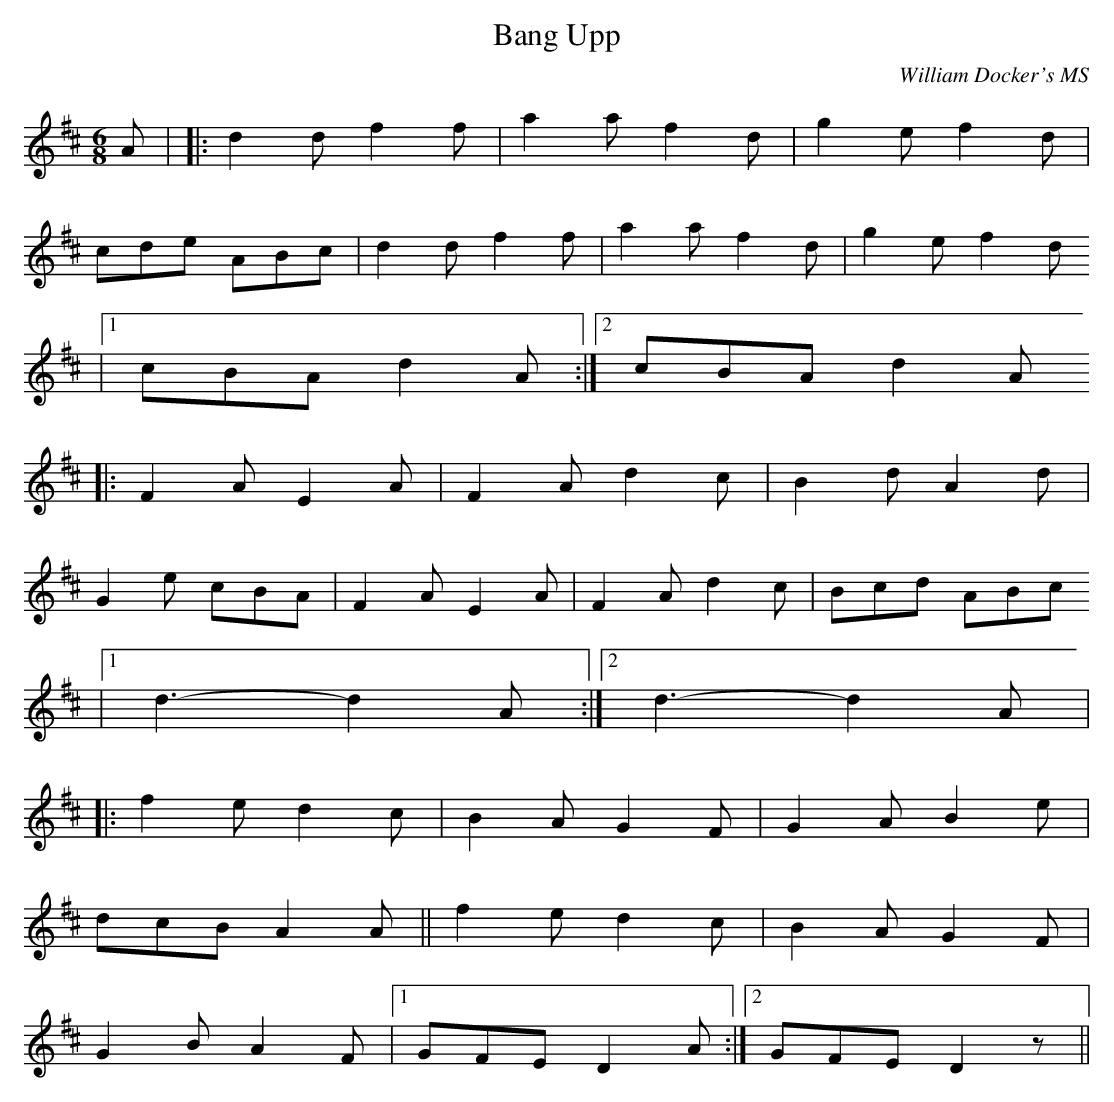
X:1
T:Bang Upp
C:William Docker's MS
M:6/8
L:1/8
K:D
A| \
|: d2d f2f|a2a f2d|g2e f2d|
cde ABc|d2d f2f|a2a f2d|g2e f2d
|1  cBA d2 A :|2 cBA d2 A
|: F2A E2A|F2A d2c|B2d A2d|
G2e cBA|F2A E2A|F2A d2c|Bcd ABc
|1  d3-d2  A :|2  d3-d2  A |
|: f2e d2c|B2A G2F|G2A B2e|
dcB A2A||f2e d2c|B2A G2F|
G2B A2F |1 GFE D2  A :|2 GFE D2 z ||
